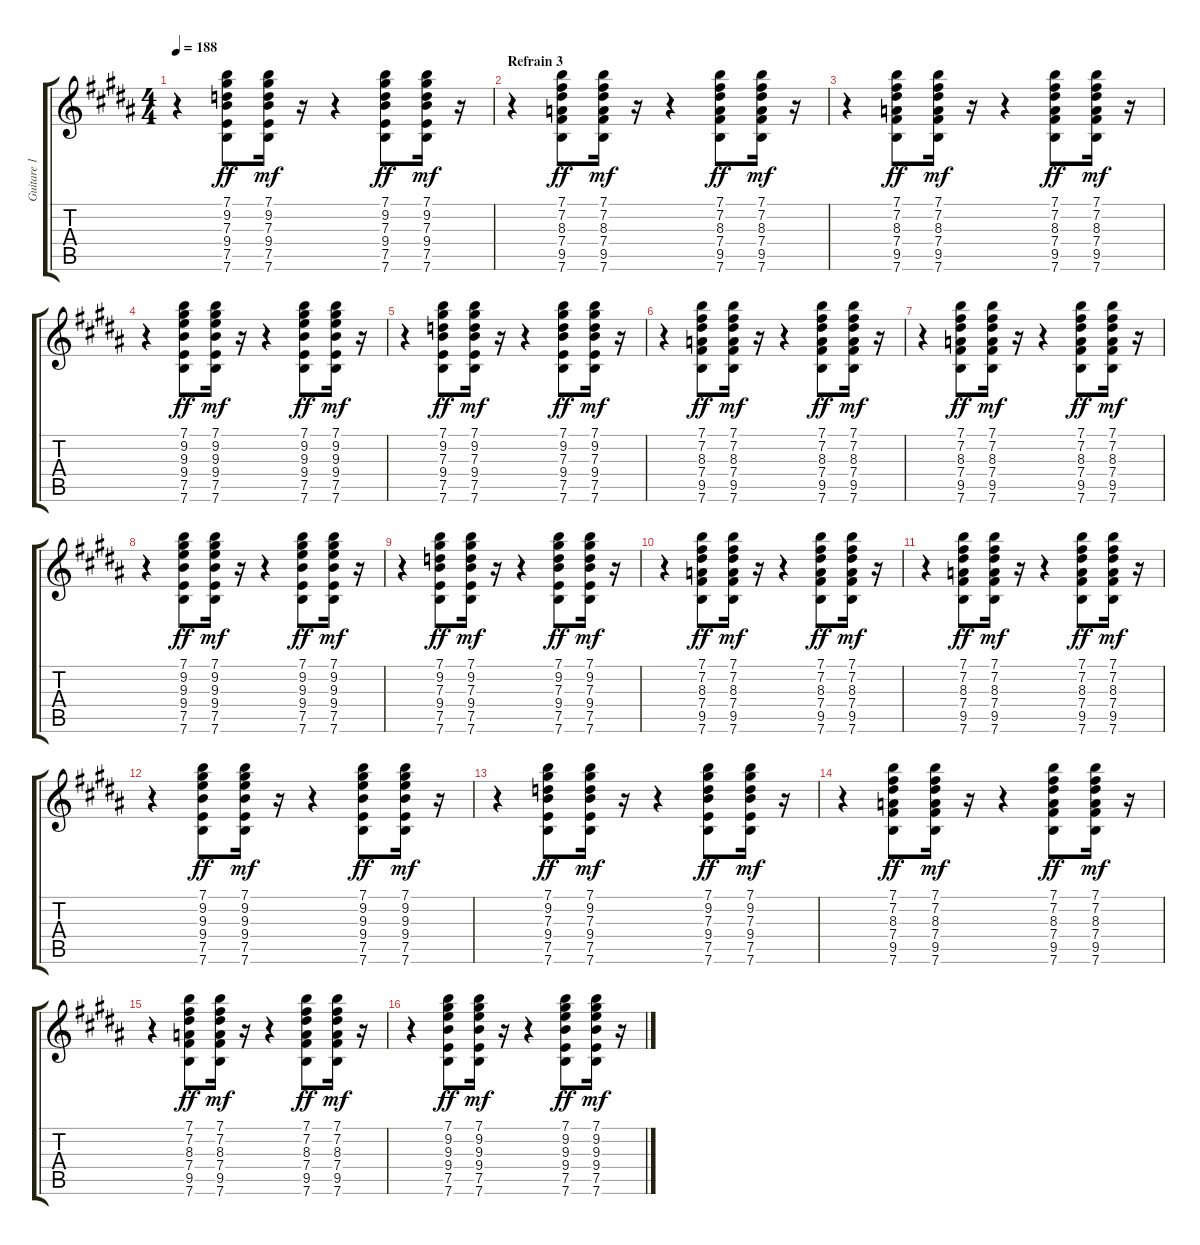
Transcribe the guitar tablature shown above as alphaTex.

\track ("Guitare 1" "Guitare 1") {instrument electricguitarmuted}
\staff {score tabs}
\tuning (E4 B3 G3 D3 A2 E2) {hide}
\ts (4 4)
\tempo 188
\clef g2
\ks b
r.4{dy mf} (7.1 9.2 7.3 9.4 7.5 7.6).8{dy ff} (7.1 9.2 7.3 9.4 7.5 7.6).16{dy mf} r.16 r.4 (7.1 9.2 7.3 9.4 7.5 7.6).8{dy ff} (7.1 9.2 7.3 9.4 7.5 7.6).16{dy mf} r.16 |
\section ("" "Refrain 3")
r.4 (7.1 7.2 8.3 7.4 9.5 7.6).8{dy ff} (7.1 7.2 8.3 7.4 9.5 7.6).16{dy mf} r.16 r.4 (7.1 7.2 8.3 7.4 9.5 7.6).8{dy ff} (7.1 7.2 8.3 7.4 9.5 7.6).16{dy mf} r.16 |
r.4 (7.1 7.2 8.3 7.4 9.5 7.6).8{dy ff} (7.1 7.2 8.3 7.4 9.5 7.6).16{dy mf} r.16 r.4 (7.1 7.2 8.3 7.4 9.5 7.6).8{dy ff} (7.1 7.2 8.3 7.4 9.5 7.6).16{dy mf} r.16 |
r.4 (7.1 9.2 9.3 9.4 7.5 7.6).8{dy ff} (7.1 9.2 9.3 9.4 7.5 7.6).16{dy mf} r.16 r.4 (7.1 9.2 9.3 9.4 7.5 7.6).8{dy ff} (7.1 9.2 9.3 9.4 7.5 7.6).16{dy mf} r.16 |
r.4 (7.1 9.2 7.3 9.4 7.5 7.6).8{dy ff} (7.1 9.2 7.3 9.4 7.5 7.6).16{dy mf} r.16 r.4 (7.1 9.2 7.3 9.4 7.5 7.6).8{dy ff} (7.1 9.2 7.3 9.4 7.5 7.6).16{dy mf} r.16 |
r.4 (7.1 7.2 8.3 7.4 9.5 7.6).8{dy ff} (7.1 7.2 8.3 7.4 9.5 7.6).16{dy mf} r.16 r.4 (7.1 7.2 8.3 7.4 9.5 7.6).8{dy ff} (7.1 7.2 8.3 7.4 9.5 7.6).16{dy mf} r.16 |
r.4 (7.1 7.2 8.3 7.4 9.5 7.6).8{dy ff} (7.1 7.2 8.3 7.4 9.5 7.6).16{dy mf} r.16 r.4 (7.1 7.2 8.3 7.4 9.5 7.6).8{dy ff} (7.1 7.2 8.3 7.4 9.5 7.6).16{dy mf} r.16 |
r.4 (7.1 9.2 9.3 9.4 7.5 7.6).8{dy ff} (7.1 9.2 9.3 9.4 7.5 7.6).16{dy mf} r.16 r.4 (7.1 9.2 9.3 9.4 7.5 7.6).8{dy ff} (7.1 9.2 9.3 9.4 7.5 7.6).16{dy mf} r.16 |
r.4 (7.1 9.2 7.3 9.4 7.5 7.6).8{dy ff} (7.1 9.2 7.3 9.4 7.5 7.6).16{dy mf} r.16 r.4 (7.1 9.2 7.3 9.4 7.5 7.6).8{dy ff} (7.1 9.2 7.3 9.4 7.5 7.6).16{dy mf} r.16 |
r.4{volume 9} (7.1 7.2 8.3 7.4 9.5 7.6).8{dy ff} (7.1 7.2 8.3 7.4 9.5 7.6).16{dy mf} r.16 r.4 (7.1 7.2 8.3 7.4 9.5 7.6).8{dy ff} (7.1 7.2 8.3 7.4 9.5 7.6).16{dy mf} r.16 |
r.4 (7.1 7.2 8.3 7.4 9.5 7.6).8{dy ff} (7.1 7.2 8.3 7.4 9.5 7.6).16{dy mf} r.16 r.4 (7.1 7.2 8.3 7.4 9.5 7.6).8{dy ff} (7.1 7.2 8.3 7.4 9.5 7.6).16{dy mf} r.16 |
r.4 (7.1 9.2 9.3 9.4 7.5 7.6).8{dy ff} (7.1 9.2 9.3 9.4 7.5 7.6).16{dy mf} r.16 r.4 (7.1 9.2 9.3 9.4 7.5 7.6).8{dy ff} (7.1 9.2 9.3 9.4 7.5 7.6).16{dy mf} r.16 |
r.4 (7.1 9.2 7.3 9.4 7.5 7.6).8{dy ff} (7.1 9.2 7.3 9.4 7.5 7.6).16{dy mf} r.16 r.4 (7.1 9.2 7.3 9.4 7.5 7.6).8{dy ff} (7.1 9.2 7.3 9.4 7.5 7.6).16{dy mf} r.16 |
r.4{volume 6} (7.1 7.2 8.3 7.4 9.5 7.6).8{dy ff} (7.1 7.2 8.3 7.4 9.5 7.6).16{dy mf} r.16 r.4 (7.1 7.2 8.3 7.4 9.5 7.6).8{dy ff} (7.1 7.2 8.3 7.4 9.5 7.6).16{dy mf} r.16 |
r.4 (7.1 7.2 8.3 7.4 9.5 7.6).8{dy ff} (7.1 7.2 8.3 7.4 9.5 7.6).16{dy mf} r.16 r.4 (7.1 7.2 8.3 7.4 9.5 7.6).8{dy ff} (7.1 7.2 8.3 7.4 9.5 7.6).16{dy mf} r.16 |
r.4 (7.1 9.2 9.3 9.4 7.5 7.6).8{dy ff} (7.1 9.2 9.3 9.4 7.5 7.6).16{dy mf} r.16 r.4 (7.1 9.2 9.3 9.4 7.5 7.6).8{dy ff} (7.1 9.2 9.3 9.4 7.5 7.6).16{dy mf} r.16
